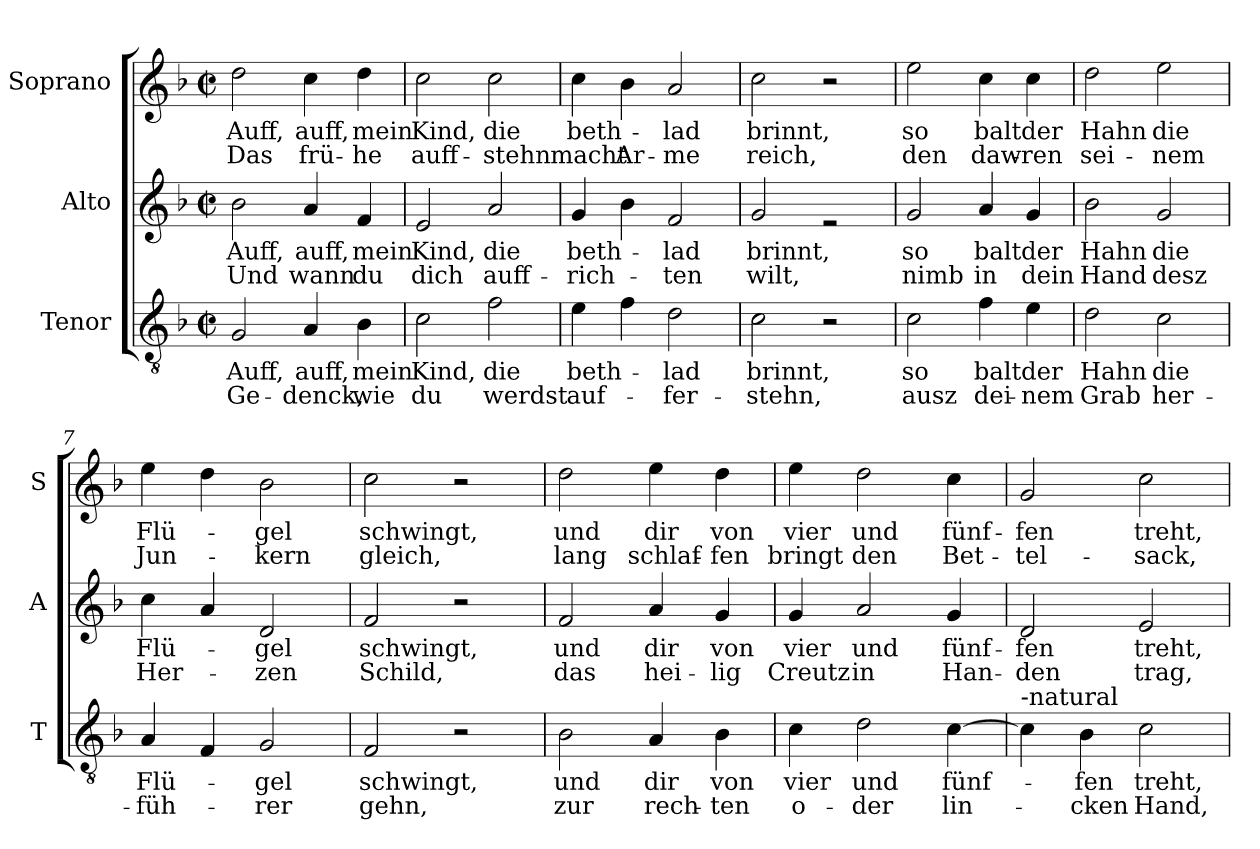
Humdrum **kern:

**kern	**text	**text	**kern	**text	**text	**kern	**text	**text
*part3	*part3	*part3	*part2	*part2	*part2	*part1	*part1	*part1
*staff3	*staff3	*staff3	*staff2	*staff2	*staff2	*staff1	*staff1	*staff1
*I"Tenor	*	*	*I"Alto	*	*	*I"Soprano	*	*
*I'T	*	*	*I'A	*	*	*I'S	*	*
*clefGv2	*	*	*clefG2	*	*	*clefG2	*	*
*k[b-]	*	*	*k[b-]	*	*	*k[b-]	*	*
*F:	*	*	*F:	*	*	*F:	*	*
*M2/2	*	*	*M2/2	*	*	*M2/2	*	*
*met(c|)	*	*	*met(c|)	*	*	*met(c|)	*	*
=1	=1	=1	=1	=1	=1	=1	=1	=1
!	!LO:LY:b	!LO:LY:b	!	!LO:LY:b	!LO:LY:b	!	!LO:LY:b	!LO:LY:b
2G/	Auff,	Ge-	2b-\	Auff,	Und	2dd\	Auff,	Das
!	!LO:LY:b	!LO:LY:b	!	!LO:LY:b	!LO:LY:b	!	!LO:LY:b	!LO:LY:b
4A/	auff,	-denck,	4a/	auff,	wann	4cc\	auff,	frü-
!	!LO:LY:b	!LO:LY:b	!	!LO:LY:b	!LO:LY:b	!	!LO:LY:b	!LO:LY:b
4B-\	mein	wie	4f/	mein	du	4dd\	mein	-he
=2	=2	=2	=2	=2	=2	=2	=2	=2
!	!LO:LY:b	!LO:LY:b	!	!LO:LY:b	!LO:LY:b	!	!LO:LY:b	!LO:LY:b
2c\	Kind,	du	2e/	Kind,	dich	2cc\	Kind,	auff-
!	!LO:LY:b	!LO:LY:b	!	!LO:LY:b	!LO:LY:b	!	!LO:LY:b	!LO:LY:b
2f\	die	werdst	2a/	die	auff-	2cc\	die	-stehn
=3	=3	=3	=3	=3	=3	=3	=3	=3
!	!LO:LY:b	!LO:LY:b	!	!LO:LY:b	!LO:LY:b	!	!LO:LY:b	!LO:LY:b
4e\	beth-	auf-	4g/	beth-	-rich-	4cc\	beth-	macht
!	!	!	!	!	!	!	!	!LO:LY:b
4f\	.	.	4b-\	.	.	4b-\	.	Ar-
!	!LO:LY:b	!LO:LY:b	!	!LO:LY:b	!LO:LY:b	!	!LO:LY:b	!LO:LY:b
2d\	-lad	-fer-	2f/	-lad	-ten	2a/	-lad	-me
=4	=4	=4	=4	=4	=4	=4	=4	=4
!	!LO:LY:b	!LO:LY:b	!	!LO:LY:b	!LO:LY:b	!	!LO:LY:b	!LO:LY:b
2c\	brinnt,	-stehn,	2g/	brinnt,	wilt,	2cc\	brinnt,	reich,
2r	.	.	2re	.	.	2r	.	.
!!LO:LB:g=z
=5	=5	=5	=5	=5	=5	=5	=5	=5
!	!LO:LY:b	!LO:LY:b	!	!LO:LY:b	!LO:LY:b	!	!LO:LY:b	!LO:LY:b
2c\	so	ausz	2g/	so	nimb	2ee\	so	den
!	!LO:LY:b	!LO:LY:b	!	!LO:LY:b	!LO:LY:b	!	!LO:LY:b	!LO:LY:b
4f\	balt	dei-	4a/	balt	in	4cc\	balt	daw-
!	!LO:LY:b	!LO:LY:b	!	!LO:LY:b	!LO:LY:b	!	!LO:LY:b	!LO:LY:b
4e\	der	-nem	4g/	der	dein	4cc\	der	-ren
=6	=6	=6	=6	=6	=6	=6	=6	=6
!	!LO:LY:b	!LO:LY:b	!	!LO:LY:b	!LO:LY:b	!	!LO:LY:b	!LO:LY:b
2d\	Hahn	Grab	2b-\	Hahn	Hand	2dd\	Hahn	sei-
!	!LO:LY:b	!LO:LY:b	!	!LO:LY:b	!LO:LY:b	!	!LO:LY:b	!LO:LY:b
2c\	die	her-	2g/	die	desz	2ee\	die	-nem
=7	=7	=7	=7	=7	=7	=7	=7	=7
!	!LO:LY:b	!LO:LY:b	!	!LO:LY:b	!LO:LY:b	!	!LO:LY:b	!LO:LY:b
4A/	Flü-	-füh-	4cc\	Flü-	Her-	4ee\	Flü-	Jun-
4F/	.	.	4a/	.	.	4dd\	.	.
!	!LO:LY:b	!LO:LY:b	!	!LO:LY:b	!LO:LY:b	!	!LO:LY:b	!LO:LY:b
2G/	-gel	-rer	2d/	-gel	-zen	2b-\	-gel	-kern
=8	=8	=8	=8	=8	=8	=8	=8	=8
!	!LO:LY:b	!LO:LY:b	!	!LO:LY:b	!LO:LY:b	!	!LO:LY:b	!LO:LY:b
2F/	schwingt,	gehn,	2f/	schwingt,	Schild,	2cc\	schwingt,	gleich,
2r	.	.	2r	.	.	2r	.	.
=9	=9	=9	=9	=9	=9	=9	=9	=9
!	!LO:LY:b	!LO:LY:b	!	!LO:LY:b	!LO:LY:b	!	!LO:LY:b	!LO:LY:b
2B-\	und	zur	2f/	und	das	2dd\	und	lang
!	!LO:LY:b	!LO:LY:b	!	!LO:LY:b	!LO:LY:b	!	!LO:LY:b	!LO:LY:b
4A/	dir	rech-	4a/	dir	hei-	4ee\	dir	schlaf-
!	!LO:LY:b	!LO:LY:b	!	!LO:LY:b	!LO:LY:b	!	!LO:LY:b	!LO:LY:b
4B-\	von	-ten	4g/	von	-lig	4dd\	von	-fen
!!LO:PB:g=z
=10	=10	=10	=10	=10	=10	=10	=10	=10
!	!LO:LY:b	!LO:LY:b	!	!LO:LY:b	!LO:LY:b	!	!LO:LY:b	!LO:LY:b
4c\	vier	o-	4g/	vier	Creutz	4ee\	vier	bringt
!	!LO:LY:b	!LO:LY:b	!	!LO:LY:b	!LO:LY:b	!	!LO:LY:b	!LO:LY:b
2d\	und	-der	2a/	und	in	2dd\	und	den
!	!LO:LY:b	!LO:LY:b	!	!LO:LY:b	!LO:LY:b	!	!LO:LY:b	!LO:LY:b
[4c\	fünf-	lin-	4g/	fünf-	Han-	4cc\	fünf-	Bet-
=11	=11	=11	=11	=11	=11	=11	=11	=11
!LO:TX:a:t=-natural	!	!	!	!	!	!	!	!
!	!	!	!	!LO:LY:b	!LO:LY:b	!	!LO:LY:b	!LO:LY:b
4c\]	.	.	2d/	-fen	-den	2g/	-fen	-tel-
!	!LO:LY:b	!LO:LY:b	!	!	!	!	!	!
4B-\	-fen	-cken	.	.	.	.	.	.
!	!LO:LY:b	!LO:LY:b	!	!LO:LY:b	!LO:LY:b	!	!LO:LY:b	!LO:LY:b
2c\	treht,	Hand,	2e/	treht,	trag,	2cc\	treht,	-sack,
=	=	=	=	=	=	=	=	=
*-	*-	*-	*-	*-	*-	*-	*-	*-
